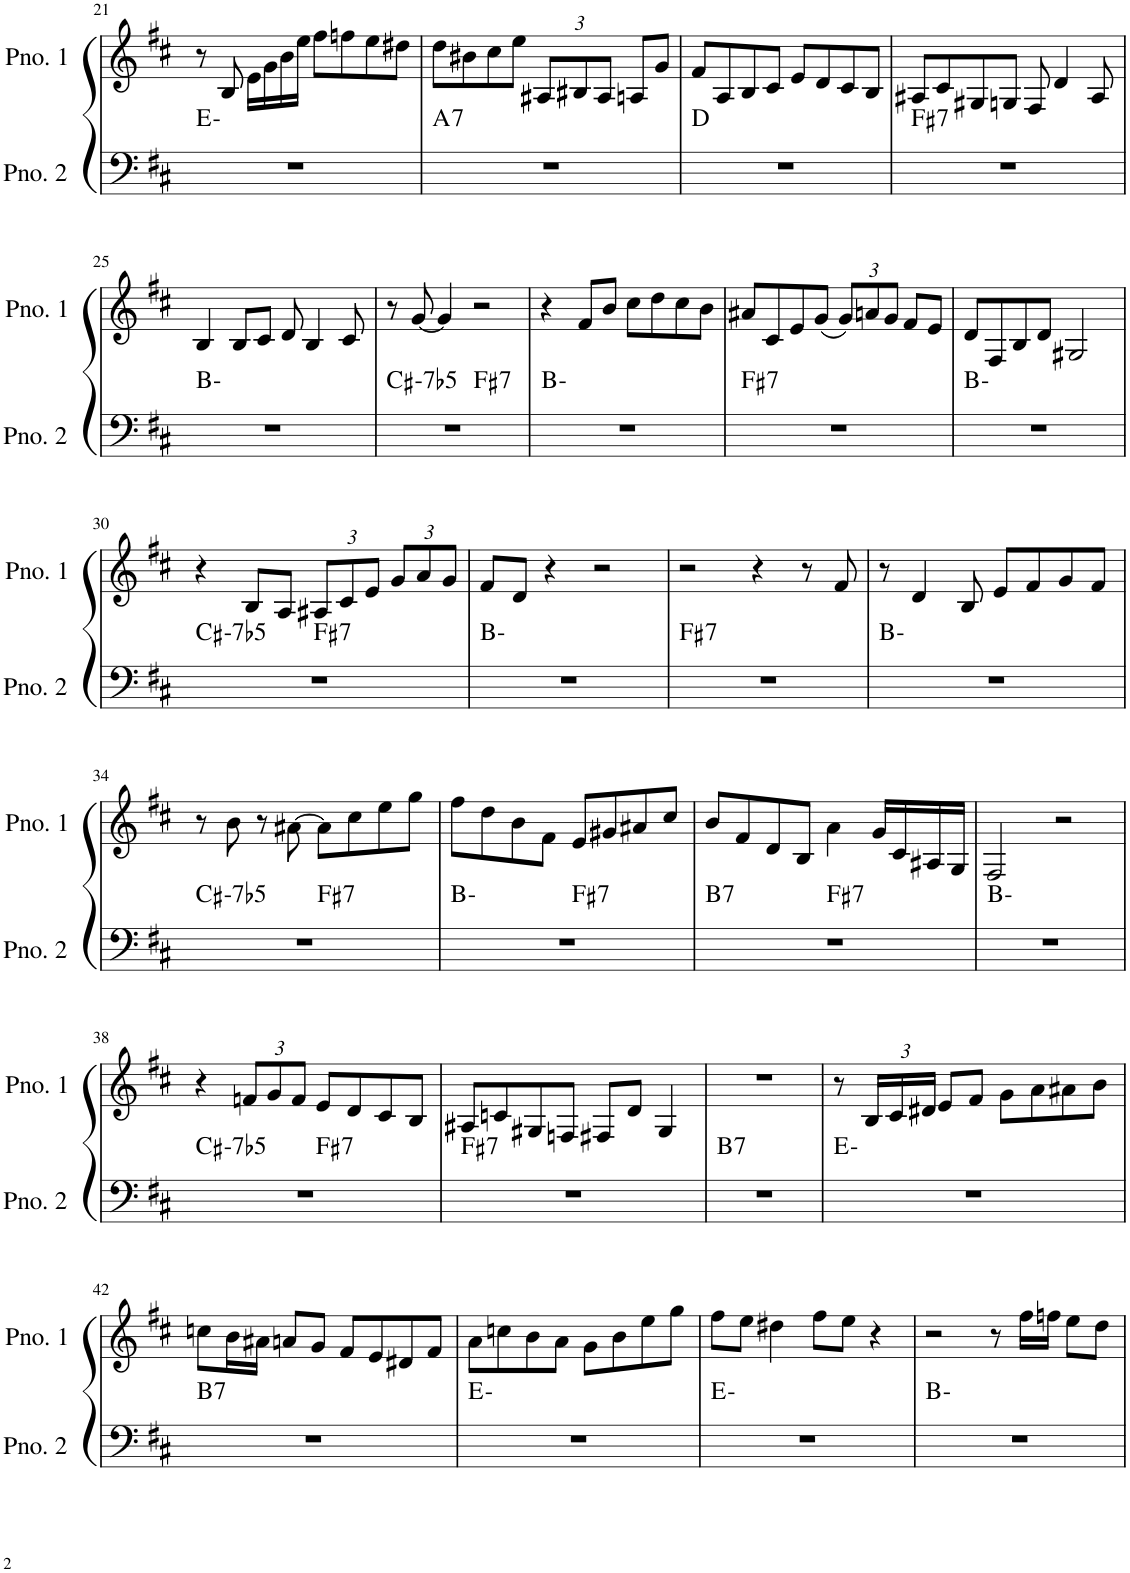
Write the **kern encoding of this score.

**kern	**harte	**kern
*part2	*part2	*part1
*staff2	*	*staff1
*I"ピアノ 2	*	*I"ピアノ 1
!!LO:PB:g=z
*clefF4	*	*clefG2
*k[f#c#]	*	*k[f#c#]
*M4/4	*	*M4/4
=21	=21	=21
1r	E:min	8r
.	.	8B/
.	.	16e\LL
.	.	16g\
.	.	16b\
.	.	16ee\JJ
.	.	8ff#\L
.	.	8ffn\
.	.	8ee\
.	.	8dd#X\J
=22	=22	=22
!	!LO:H:kt=7	!
1r	A:7	8dd\L
.	.	8b#X\
.	.	8cc#\
.	.	8ee\J
*	*	*Xbrackettup
.	.	12A#X/L
.	.	12B#X/
.	.	12A#/J
.	.	8An/L
.	.	8g/J
=23	=23	=23
1r	D:maj	8f#/L
.	.	8A/
.	.	8B/
.	.	8c#/J
.	.	8e/L
.	.	8d/
.	.	8c#/
.	.	8B/J
=24	=24	=24
!	!LO:H:kt=7	!
1r	F#:7	8A#X/L
.	.	8c#/
.	.	8G#X/
.	.	8Gn/J
.	.	8F#/
.	.	4d/
.	.	8A#/
!!LO:LB:g=z
=25	=25	=25
1r	B:min	4B/
.	.	8B/L
.	.	8c#/J
.	.	8d/
.	.	4B/
.	.	8c#/
=26	=26	=26
!	!LO:H:kt=-7b5	!
*^	*	*
1r	2ryy	C#:hdim7	8r
.	.	.	[8g/
.	.	.	4g/]
!	!	!LO:H:kt=7	!
.	2ryy	F#:7	2r
*v	*v	*	*
=27	=27	=27
1r	B:min	4r
.	.	8f#/L
.	.	8b/J
.	.	8cc#\L
.	.	8dd\
.	.	8cc#\
.	.	8b\J
=28	=28	=28
!	!LO:H:kt=7	!
1r	F#:7	8a#X/L
.	.	8c#/
.	.	8e/
.	.	(8g/J
.	.	12g/L)
.	.	12an/
.	.	12g/J
.	.	8f#/L
.	.	8e/J
=29	=29	=29
1r	B:min	8d/L
.	.	8F#/
.	.	8B/
.	.	8d/J
.	.	2G#X/
!!LO:LB:g=z
=30	=30	=30
!	!LO:H:kt=-7b5	!
*^	*	*
1r	2ryy	C#:hdim7	4r
.	.	.	8B/L
.	.	.	8A/J
!	!	!LO:H:kt=7	!
.	2ryy	F#:7	12A#X/L
.	.	.	12c#/
.	.	.	12e/J
.	.	.	12g/L
.	.	.	12a/
.	.	.	12g/J
*v	*v	*	*
=31	=31	=31
1r	B:min	8f#/L
.	.	8d/J
.	.	4r
.	.	2r
=32	=32	=32
!	!LO:H:kt=7	!
1r	F#:7	2r
.	.	4r
.	.	8r
.	.	8f#/
=33	=33	=33
1r	B:min	8r
.	.	4d/
.	.	8B/
.	.	8e/L
.	.	8f#/
.	.	8g/
.	.	8f#/J
!!LO:LB:g=z
=34	=34	=34
!	!LO:H:kt=-7b5	!
*^	*	*
1r	2ryy	C#:hdim7	8r
.	.	.	8b\
.	.	.	8r
.	.	.	[8a#X\
!	!	!LO:H:kt=7	!
.	2ryy	F#:7	8a#\L]
.	.	.	8cc#\
.	.	.	8ee\
.	.	.	8gg\J
=35	=35	=35	=35
1r	2ryy	B:min	8ff#\L
.	.	.	8dd\
.	.	.	8b\
.	.	.	8f#\J
!	!	!LO:H:kt=7	!
.	2ryy	F#:7	8e/L
.	.	.	8g#X/
.	.	.	8a#X/
.	.	.	8cc#/J
=36	=36	=36	=36
!	!	!LO:H:kt=7	!
1r	2ryy	B:7	8b/L
.	.	.	8f#/
.	.	.	8d/
.	.	.	8B/J
!	!	!LO:H:kt=7	!
.	2ryy	F#:7	4a\
.	.	.	16g/LL
.	.	.	16c#/
.	.	.	16A#X/
.	.	.	16G/JJ
*v	*v	*	*
=37	=37	=37
1r	B:min	2F#/
.	.	2r
!!LO:LB:g=z
=38	=38	=38
!	!LO:H:kt=-7b5	!
*^	*	*
1r	2ryy	C#:hdim7	4r
.	.	.	12fn/L
.	.	.	12g/
.	.	.	12f/J
!	!	!LO:H:kt=7	!
.	2ryy	F#:7	8e/L
.	.	.	8d/
.	.	.	8c#/
.	.	.	8B/J
=39	=39	=39	=39
!	!	!LO:H:kt=7	!
*v	*v	*	*
1r	F#:7	8A#X/L
.	.	8cn/
.	.	8G#X/
.	.	8Fn/J
.	.	8F#X/L
.	.	8d/J
.	.	4G#/
=40	=40	=40
!	!LO:H:kt=7	!
1r	B:7	1r
=41	=41	=41
1r	E:min	8r
.	.	24B/LL
.	.	24c#/
.	.	24d#X/JJ
.	.	8e/L
.	.	8f#/J
.	.	8g\L
.	.	8a\
.	.	8a#X\
.	.	8b\J
!!LO:LB:g=z
=42	=42	=42
!	!LO:H:kt=7	!
1r	B:7	8ccn\L
.	.	16b\L
.	.	16a#X\JJ
.	.	8an/L
.	.	8g/J
.	.	8f#/L
.	.	8e/
.	.	8d#X/
.	.	8f#/J
=43	=43	=43
1r	E:min	8a\L
.	.	8ccn\
.	.	8b\
.	.	8a\J
.	.	8g\L
.	.	8b\
.	.	8ee\
.	.	8gg\J
=44	=44	=44
1r	E:min	8ff#\L
.	.	8ee\J
.	.	4dd#X\
.	.	8ff#\L
.	.	8ee\J
.	.	4r
=45	=45	=45
1r	B:min	2r
.	.	8r
.	.	16ff#\LL
.	.	16ffn\JJ
.	.	8ee\L
.	.	8dd\J
=	=	=
*-	*-	*-
